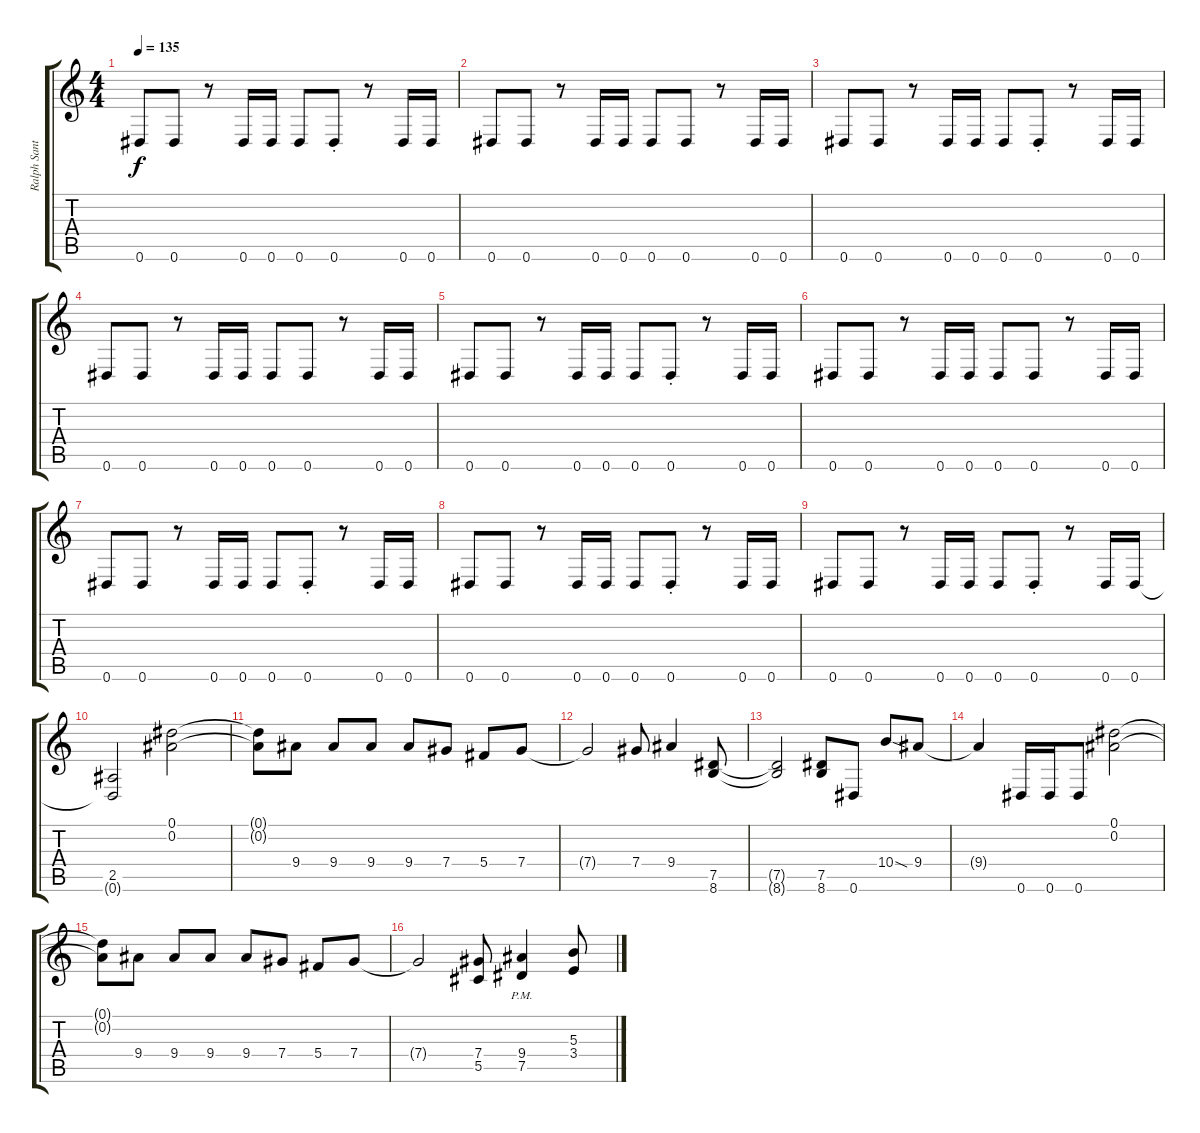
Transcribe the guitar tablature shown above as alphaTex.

\track ("Ralph Santolla" "Ralph Sant") {instrument distortionguitar}
\staff {score tabs}
\tuning (Eb4 Bb3 Gb3 Db3 Ab2 Eb2) {hide}
\ts (4 4)
\tempo 135
\clef g2
\ks c
0.6.8{dy f} 0.6.8 r.8 0.6.16 0.6.16 0.6.8 0.6{st}.8 r.8 0.6.16 0.6.16 |
0.6.8 0.6.8 r.8 0.6.16 0.6.16 0.6.8 0.6.8 r.8 0.6.16 0.6.16 |
0.6.8 0.6.8 r.8 0.6.16 0.6.16 0.6.8 0.6{st}.8 r.8 0.6.16 0.6.16 |
0.6.8 0.6.8 r.8 0.6.16 0.6.16 0.6.8 0.6.8 r.8 0.6.16 0.6.16 |
0.6.8 0.6.8 r.8 0.6.16 0.6.16 0.6.8 0.6{st}.8 r.8 0.6.16 0.6.16 |
0.6.8 0.6.8 r.8 0.6.16 0.6.16 0.6.8 0.6.8 r.8 0.6.16 0.6.16 |
0.6.8 0.6.8 r.8 0.6.16 0.6.16 0.6.8 0.6{st}.8 r.8 0.6.16 0.6.16 |
0.6.8 0.6.8 r.8 0.6.16 0.6.16 0.6.8 0.6{st}.8 r.8 0.6.16 0.6.16 |
0.6.8 0.6.8 r.8 0.6.16 0.6.16 0.6.8 0.6{st}.8 r.8 0.6.16 0.6.16 |
(2.5 0.6{t}).2 (0.1 0.2).2 |
(0.1{t} 0.2{t}).8 9.4.8 9.4.8 9.4.8 9.4.8 7.4.8 5.4.8 7.4.8 |
7.4{t}.2 7.4.8 9.4.4 (7.5 8.6).8 |
(7.5{t} 8.6{t}).2 (7.5 8.6).8 0.6.8 10.4{sod}.8 9.4.8 |
9.4{t}.4 0.6.16 0.6.16 0.6.8 (0.1 0.2).2 |
(0.1{t} 0.2{t}).8 9.4.8 9.4.8 9.4.8 9.4.8 7.4.8 5.4.8 7.4.8 |
7.4{t}.2 (7.4 5.5).8 (9.4 7.5{pm}).4 (5.3 3.4).8
